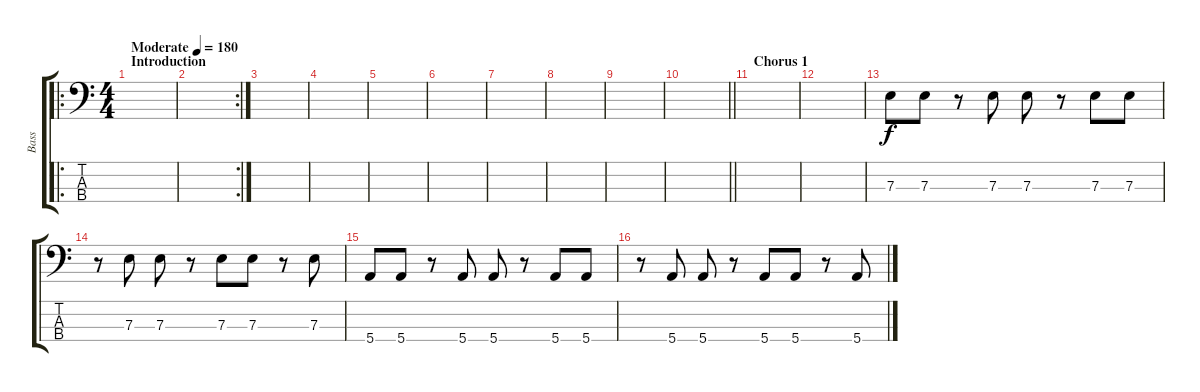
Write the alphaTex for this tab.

\track ("Bass" "Bass") {instrument electricbassfinger}
\staff {score tabs}
\tuning (G2 D2 A1 E1) {hide}
\ro
\ts (4 4)
\section ("" "Introduction")
\tempo (180 "Moderate")
\clef f4
\ks c
|
\rc 2
|
|
|
|
|
|
|
|
\barLineRight lightlight
|
\section ("" "Chorus 1")
|
|
7.3.8 7.3.8 r.8 7.3.8 7.3.8 r.8 7.3.8 7.3.8 |
r.8 7.3.8 7.3.8 r.8 7.3.8 7.3.8 r.8 7.3.8 |
5.4.8 5.4.8 r.8 5.4.8 5.4.8 r.8 5.4.8 5.4.8 |
r.8 5.4.8 5.4.8 r.8 5.4.8 5.4.8 r.8 5.4.8
